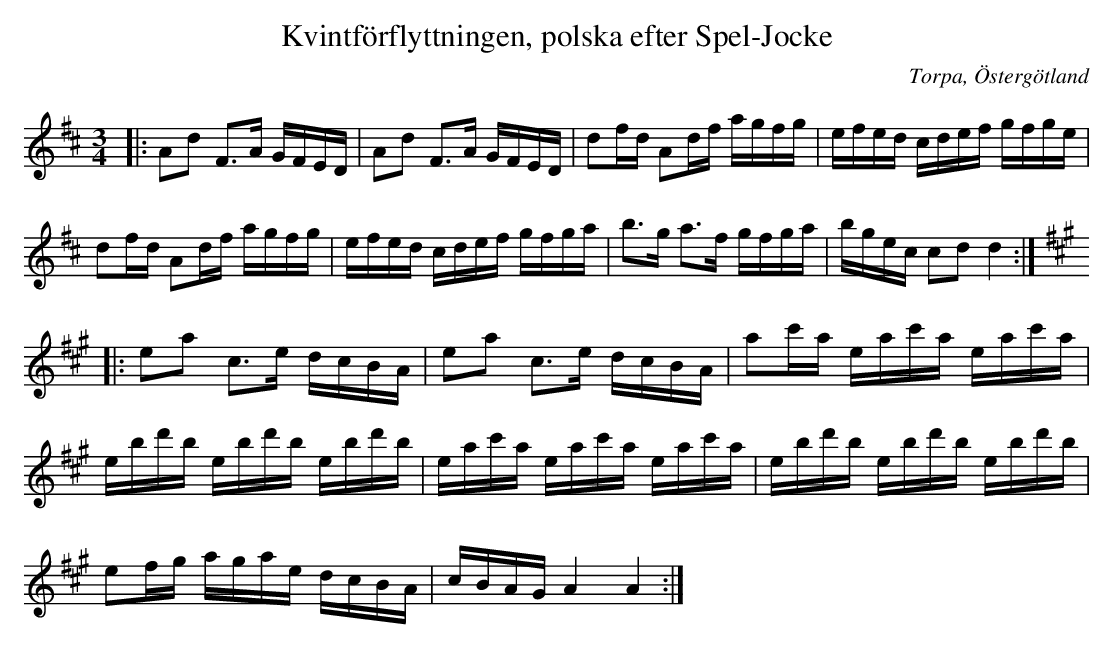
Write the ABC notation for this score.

X:1
T:Kvintförflyttningen, polska efter Spel-Jocke
O:Torpa, Östergötland
M:3/4
L:1/16
K:D
|:A2d2 F3A GFED | A2d2 F3A GFED | d2fd A2df agfg | efed cdef gfge |
d2fd A2df agfg | efed cdef gfga | b3g a3f gfga | bgec c2d2 d4 :|
[K:A] |: e2a2 c3e dcBA | e2a2 c3e dcBA| a2c'a eac'a eac'a |
ebd'b ebd'b ebd'b | eac'a eac'a eac'a | ebd'b ebd'b ebd'b |
e2fg agae dcBA | cBAG A4 A4 :|
